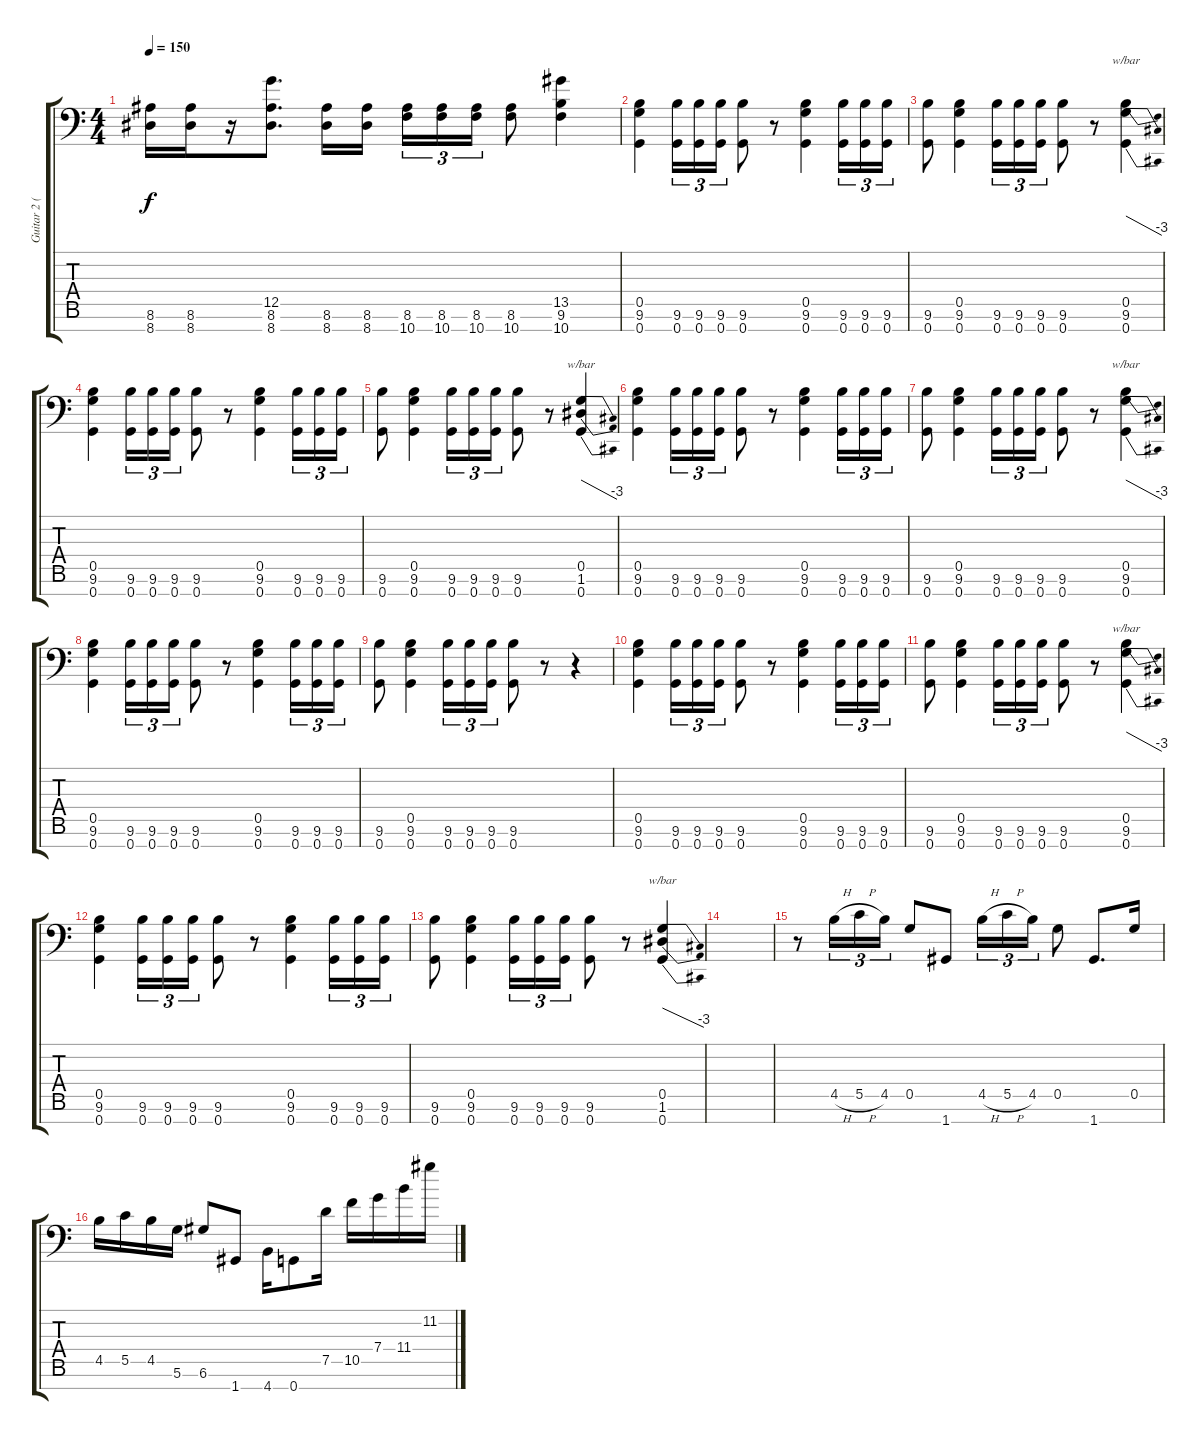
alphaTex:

\track ("Guitar 2 (Not Nessesary)" "Guitar 2 (") {instrument distortionguitar}
\staff {score tabs}
\tuning (D4 A3 F3 C3 G2 D2 G1) {hide}
\ts (4 4)
\tempo 150
\clef f4
\ks c
(8.6 8.7).16{dy f} (8.6 8.7).16 r.16 (12.5 8.6 8.7).8{d} (8.6 8.7).16 (8.6 8.7).16 (8.6 10.7).16{tu (3 2)} (8.6 10.7).16{tu (3 2)} (8.6 10.7).16{tu (3 2)} (8.6 10.7).8 (13.5 9.6 10.7).4 |
(0.5 9.6 0.7).4 (9.6 0.7).16{tu (3 2)} (9.6 0.7).16{tu (3 2)} (9.6 0.7).16{tu (3 2)} (9.6 0.7).8 r.8 (0.5 9.6 0.7).4 (9.6 0.7).16{tu (3 2)} (9.6 0.7).16{tu (3 2)} (9.6 0.7).16{tu (3 2)} |
(9.6 0.7).8 (0.5 9.6 0.7).4 (9.6 0.7).16{tu (3 2)} (9.6 0.7).16{tu (3 2)} (9.6 0.7).16{tu (3 2)} (9.6 0.7).8 r.8 (0.5 9.6 0.7).4{tbe (dive default 0 0 60 -12)} |
(0.5 9.6 0.7).4 (9.6 0.7).16{tu (3 2)} (9.6 0.7).16{tu (3 2)} (9.6 0.7).16{tu (3 2)} (9.6 0.7).8 r.8 (0.5 9.6 0.7).4 (9.6 0.7).16{tu (3 2)} (9.6 0.7).16{tu (3 2)} (9.6 0.7).16{tu (3 2)} |
(9.6 0.7).8 (0.5 9.6 0.7).4 (9.6 0.7).16{tu (3 2)} (9.6 0.7).16{tu (3 2)} (9.6 0.7).16{tu (3 2)} (9.6 0.7).8 r.8 (0.5 1.6 0.7).4{tbe (dive default 0 0 60 -12)} |
(0.5 9.6 0.7).4 (9.6 0.7).16{tu (3 2)} (9.6 0.7).16{tu (3 2)} (9.6 0.7).16{tu (3 2)} (9.6 0.7).8 r.8 (0.5 9.6 0.7).4 (9.6 0.7).16{tu (3 2)} (9.6 0.7).16{tu (3 2)} (9.6 0.7).16{tu (3 2)} |
(9.6 0.7).8 (0.5 9.6 0.7).4 (9.6 0.7).16{tu (3 2)} (9.6 0.7).16{tu (3 2)} (9.6 0.7).16{tu (3 2)} (9.6 0.7).8 r.8 (0.5 9.6 0.7).4{tbe (dive default 0 0 60 -12)} |
(0.5 9.6 0.7).4 (9.6 0.7).16{tu (3 2)} (9.6 0.7).16{tu (3 2)} (9.6 0.7).16{tu (3 2)} (9.6 0.7).8 r.8 (0.5 9.6 0.7).4 (9.6 0.7).16{tu (3 2)} (9.6 0.7).16{tu (3 2)} (9.6 0.7).16{tu (3 2)} |
(9.6 0.7).8 (0.5 9.6 0.7).4 (9.6 0.7).16{tu (3 2)} (9.6 0.7).16{tu (3 2)} (9.6 0.7).16{tu (3 2)} (9.6 0.7).8 r.8 r.4 |
(0.5 9.6 0.7).4 (9.6 0.7).16{tu (3 2)} (9.6 0.7).16{tu (3 2)} (9.6 0.7).16{tu (3 2)} (9.6 0.7).8 r.8 (0.5 9.6 0.7).4 (9.6 0.7).16{tu (3 2)} (9.6 0.7).16{tu (3 2)} (9.6 0.7).16{tu (3 2)} |
(9.6 0.7).8 (0.5 9.6 0.7).4 (9.6 0.7).16{tu (3 2)} (9.6 0.7).16{tu (3 2)} (9.6 0.7).16{tu (3 2)} (9.6 0.7).8 r.8 (0.5 9.6 0.7).4{tbe (dive default 0 0 60 -12)} |
(0.5 9.6 0.7).4 (9.6 0.7).16{tu (3 2)} (9.6 0.7).16{tu (3 2)} (9.6 0.7).16{tu (3 2)} (9.6 0.7).8 r.8 (0.5 9.6 0.7).4 (9.6 0.7).16{tu (3 2)} (9.6 0.7).16{tu (3 2)} (9.6 0.7).16{tu (3 2)} |
(9.6 0.7).8 (0.5 9.6 0.7).4 (9.6 0.7).16{tu (3 2)} (9.6 0.7).16{tu (3 2)} (9.6 0.7).16{tu (3 2)} (9.6 0.7).8 r.8 (0.5 1.6 0.7).4{tbe (dive default 0 0 60 -12)} |
|
r.8 4.5{h}.16{tu (3 2)} 5.5{h}.16{tu (3 2)} 4.5.16{tu (3 2)} 0.5.8 1.7.8 4.5{h}.16{tu (3 2)} 5.5{h}.16{tu (3 2)} 4.5.16{tu (3 2)} 0.5.8 1.7.8{d} 0.5.16 |
4.5.16 5.5.16 4.5.16 5.6.16 6.6.8 1.7.8 4.7.16 0.7.8 7.5.16 10.5.16 7.4.16 11.4.16 11.2.16
